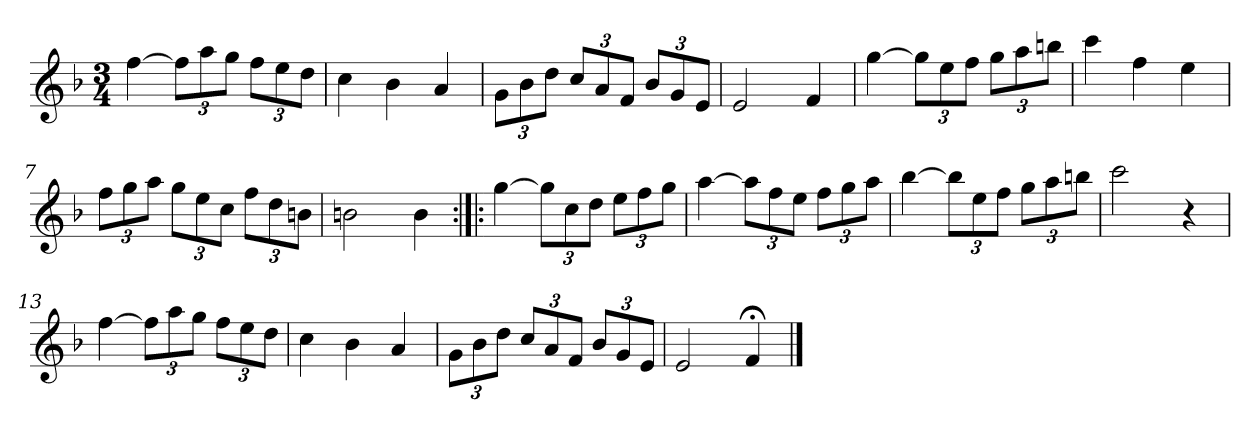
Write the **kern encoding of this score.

**kern
*part1
*staff1
*clefG2
*k[b-]
*F:
*M3/4
*MM120
=1
[4ff
12ff\L]
12aa\
12gg\J
12ff\L
12ee\
12dd\J
=2
4cc
4b-
4a
=3
12g\L
12b-\
12dd\J
12cc/L
12a/
12f/J
12b-/L
12g/
12e/J
=4
2e
4f
=5
[4gg
12gg\L]
12ee\
12ff\J
12gg\L
12aa\
12bbn\J
=6
4ccc
4ff
4ee
=7
12ff\L
12gg\
12aa\J
12gg\L
12ee\
12cc\J
12ff\L
12dd\
12bn\J
=8
2bn
4b
=9:|!|:
[4gg
12gg\L]
12cc\
12dd\J
12ee\L
12ff\
12gg\J
=10
[4aa
12aa\L]
12ff\
12ee\J
12ff\L
12gg\
12aa\J
=11
[4bb-
12bb-\L]
12ee\
12ff\J
12gg\L
12aa\
12bbn\J
=12
2ccc
4r
=13
[4ff
12ff\L]
12aa\
12gg\J
12ff\L
12ee\
12dd\J
=14
4cc
4b-
4a
=15
12g\L
12b-\
12dd\J
12cc/L
12a/
12f/J
12b-/L
12g/
12e/J
=16
2e
4f;<
==
*-
